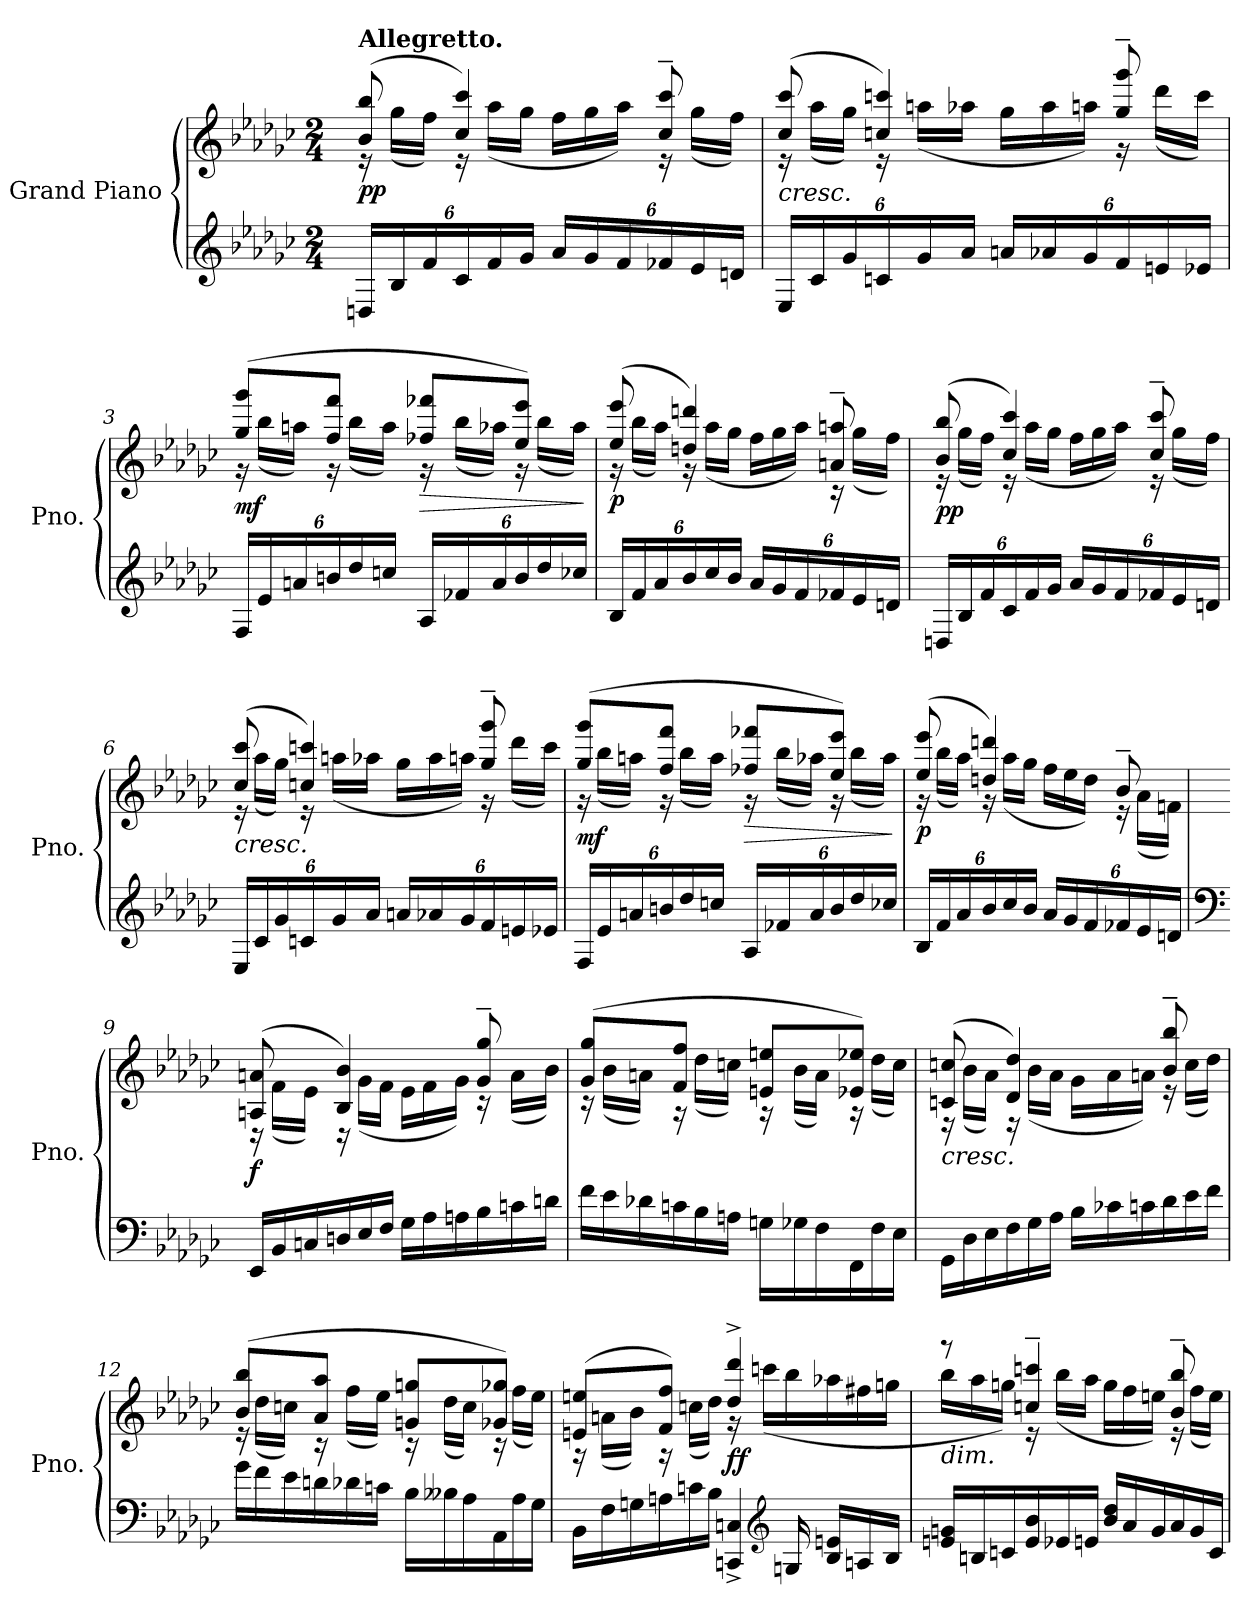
**kern	**kern	**dynam
*part1	*part1	*part1
*staff2	*staff1	*staff1/2
*I"Grand Piano	*	*
*I'Pno.	*	*
*clefG2	*clefG2	*
*k[b-e-a-d-g-c-]	*k[b-e-a-d-g-c-]	*
*M2/4	*M2/4	*
*MM92	*MM92	*
=1	=1	=1
*	*^	*
*Xbrackettup	*	*Xtuplet	*
!	!LO:TX:a:B:t=Allegretto.	!	!
!	!	!	!LO:DY:b
24Dn/LL	(>8b-/ 8bb-/	24r	pp
24B-/	.	(>24gg-\LL	.
24f/	.	24ff\JJ)	.
24c-/	4cc-/ 4ccc-/)	24r	.
24f/	.	(>24aa-\LL	.
24g-/JJ	.	24gg-\JJ	.
24a-/LL	.	24ff\LL	.
24g-/	.	24gg-\	.
24f/	.	24aa-\JJ)	.
24f-X/	8cc-/~ 8ccc-/~	24r	.
24e-/	.	(>24gg-\LL	.
24dn/JJ	.	24ff\JJ)	.
=2	=2	=2	=2
!	!LO:TX:b:i:t=cresc.	!	!
24E-/LL	(>8cc-/ 8ccc-/	24r	.
24c-/	.	(>24aa-\LL	.
24g-/	.	24gg-\JJ)	.
24cn/	4ccn/ 4cccn/)	24r	.
24g-/	.	(>24aan\LL	.
24a-/JJ	.	24aa-X\JJ	.
24an/LL	.	24gg-\LL	.
24a-X/	.	24aa-\	.
24g-/	.	24aan\JJ)	.
24f/	8gg-/~ 8ggg-/~	24r	.
24en/	.	(>24ddd-\LL	.
24e-X/JJ	.	24ccc\JJ)	.
!!LO:LB:g=z	!!
=3	=3	=3	=3
!	!	!	!LO:DY:b
24F/LL	(>8gg-/ 8ggg-/L	24r	mf
24e-/	.	(>24bb-\LL	.
24an/	.	24aan\JJ)	.
24bn/	8ff/ 8fff/J	24r	.
24dd-/	.	(>24bb-\LL	.
24ccn/JJ	.	24aa\JJ)	.
!	!	!	!LO:HP:b
24A-/LL	8ff-X/ 8fff-X/L	24r	>
24f-X/	.	(>24bb-\LL	.
24a/	.	24aa-X\JJ)	.
24b/	8ee-/ 8eee-/J)	24r	.
24dd-/	.	(>24bb-\LL	.
24cc-X/JJ	.	24aa-\JJ)	.
*	*v	*v	*
.	.	]
=4	=4	=4
*	*^	*
!	!	!	!LO:DY:b
24B-/LL	(>8ee-/ 8eee-/	24r	p
24f/	.	(>24bb-\LL	.
24a-/	.	24aa-\JJ)	.
24b-/	4ddn/ 4dddn/)	24r	.
24cc-/	.	(>24aa-\LL	.
24b-/JJ	.	24gg-\JJ	.
24a-/LL	.	24ff\LL	.
24g-/	.	24gg-\	.
24f/	.	24aa-\JJ)	.
24f-X/	8an/~ 8aan/~	24r	.
24e-/	.	(>24gg-\LL	.
24dn/JJ	.	24ff\JJ)	.
=5	=5	=5	=5
!	!	!	!LO:DY:b
24Dn/LL	(>8b-/ 8bb-/	24r	pp
24B-/	.	(>24gg-\LL	.
24f/	.	24ff\JJ)	.
24c-/	4cc-/ 4ccc-/)	24r	.
24f/	.	(>24aa-\LL	.
24g-/JJ	.	24gg-\JJ	.
24a-/LL	.	24ff\LL	.
24g-/	.	24gg-\	.
24f/	.	24aa-\JJ)	.
24f-X/	8cc-/~ 8ccc-/~	24r	.
24e-/	.	(>24gg-\LL	.
24dn/JJ	.	24ff\JJ)	.
!!LO:LB:g=z	!!
=6	=6	=6	=6
!	!LO:TX:b:i:t=cresc.	!	!
24E-/LL	(>8cc-/ 8ccc-/	24r	.
24c-/	.	(>24aa-\LL	.
24g-/	.	24gg-\JJ)	.
24cn/	4ccn/ 4cccn/)	24r	.
24g-/	.	(>24aan\LL	.
24a-/JJ	.	24aa-X\JJ	.
24an/LL	.	24gg-\LL	.
24a-X/	.	24aa-\	.
24g-/	.	24aan\JJ)	.
24f/	8gg-/~ 8ggg-/~	24r	.
24en/	.	(>24ddd-\LL	.
24e-X/JJ	.	24ccc\JJ)	.
=7	=7	=7	=7
!	!	!	!LO:DY:b
24F/LL	(>8gg-/ 8ggg-/L	24r	mf
24e-/	.	(>24bb-\LL	.
24an/	.	24aan\JJ)	.
24bn/	8ff/ 8fff/J	24r	.
24dd-/	.	(>24bb-\LL	.
24ccn/JJ	.	24aa\JJ)	.
!	!	!	!LO:HP:b
24A-/LL	8ff-X/ 8fff-X/L	24r	>
24f-X/	.	(>24bb-\LL	.
24a/	.	24aa-X\JJ)	.
24b/	8ee-/ 8eee-/J)	24r	.
24dd-/	.	(>24bb-\LL	.
24cc-X/JJ	.	24aa-\JJ)	.
*	*v	*v	*
.	.	]
=8	=8	=8
*	*^	*
!	!	!	!LO:DY:b
24B-/LL	(>8ee-/ 8eee-/	24r	p
24f/	.	(>24bb-\LL	.
24a-/	.	24aa-\JJ)	.
24b-/	4ddn/ 4dddn/)	24r	.
24cc-/	.	(>24aa-\LL	.
24b-/JJ	.	24gg-\JJ	.
24a-/LL	.	24ff\LL	.
24g-/	.	24ee-\	.
24f/	.	24dd\JJ)	.
24f-X/	8b-~/	24r	.
24e-/	.	(>24a-\LL	.
24dn/JJ	.	24fn\JJ)	.
!!LO:LB:g=z	!!
=9	=9	=9	=9
*clefF4	*	*	*
*Xtuplet	*	*	*
!	!	!	!LO:DY:b
24EE-/LL	(>8An/ 8an/	24r	f
24BB-/	.	(>24f\LL	.
24Cn/	.	24e-\JJ)	.
24Dn/	4B-/ 4b-/)	24r	.
24E-/	.	(>24g-\LL	.
24F/JJ	.	24f\JJ	.
24G-\LL	.	24e-\LL	.
24A-\	.	24f\	.
24An\	.	24g-\JJ)	.
24B-\	8g-/~ 8gg-/~	24r	.
24cn\	.	(>24a\LL	.
24dn\JJ	.	24b-\JJ)	.
=10	=10	=10	=10
24f\LL	(>8g-/ 8gg-/L	24r	.
24e-\	.	(>24b-\LL	.
24d-X\	.	24an\JJ)	.
24cn\	8f/ 8ff/J	24r	.
24B-\	.	(>24dd-\LL	.
24An\JJ	.	24ccn\JJ)	.
24Gn\LL	8en/ 8een/L	24r	.
24G-X\	.	(>24b-\LL	.
24F\	.	24a\JJ)	.
24FF\	8e-X/ 8ee-X/J)	24r	.
24F\	.	(>24dd-\LL	.
24E-\JJ	.	24cc\JJ)	.
=11	=11	=11	=11
!	!LO:TX:b:i:t=cresc.	!	!
24GG-\LL	(>8cn/ 8ccn/	24r	.
24D-\	.	(>24b-\LL	.
24E-\	.	24a-\JJ)	.
24F\	4d-/ 4dd-/)	24r	.
24G-\	.	(>24b-\LL	.
24A-\JJ	.	24a-\JJ	.
24B-\LL	.	24g-\LL	.
24c-X\	.	24a-\	.
24cn\	.	24an\JJ)	.
24d-\	8b-/~ 8bb-/~	24r	.
24e-\	.	(>24cc\LL	.
24f\JJ	.	24dd-\JJ)	.
!!LO:PB:g=z	!!
=12	=12	=12	=12
24g-\LL	(>8b-/ 8bb-/L	24r	.
24f\	.	(>24dd-\LL	.
24e-\	.	24ccn\JJ)	.
24dn\	8a-/ 8aa-/J	24r	.
24d-X\	.	(>24ff\LL	.
24cn\JJ	.	24ee-\JJ)	.
24B-\LL	8gn/ 8ggn/L	24r	.
24B--X\	.	(>24dd-\LL	.
24A-\	.	24cc\JJ)	.
24AA-\	8g-X/ 8gg-X/J)	24r	.
24A-\	.	(>24ff\LL	.
24G-\JJ	.	24ee-\JJ)	.
=13	=13	=13	=13
*^	*	*	*
24BB-\LL	4ryy	(>8en/ 8een/L	24r	.
24F\	.	.	(>24an\LL	.
24Gn\	.	.	24b-\JJ)	.
24An\	.	8f/ 8ff/J)	24r	.
24cn\	.	.	(>24ccn\LL	.
24B-\JJ	.	.	24dd-\JJ)	.
!	!	!	!	!LO:DY:b
12ryy	4CCn/^ 4Cn/^	4dd-/^ 4ddd-/^	24r	ff
.	.	.	(>24cccn\LL	.
*clefG2	*	*	*	*
24Gn/	.	.	24bb-\	.
24B-/ 24en/LL	.	.	24aa-X\	.
24An/	.	.	24ff#X\	.
24B-/JJ	.	.	24ggn\JJ	.
*v	*v	*	*	*
=14	=14	=14	=14
!	!LO:TX:b:i:t=dim.	!	!
24en/ 24gn/LL	8r	24bb-\LL	.
24Bn/	.	24aa-\	.
24cn/	.	24ggn\JJ)	.
24e/ 24b-/	4ccn/~ 4cccn/~	24r	.
24e-X/	.	(>24bb-\LL	.
24en/JJ	.	24aa-\JJ	.
24b-/ 24dd-/LL	.	24gg\LL	.
24a-/	.	24ff\	.
24g/	.	24een\JJ)	.
24a-/	8b-/~ 8bb-/~	24r	.
24g/	.	(>24ff\LL	.
24c/JJ	.	24ee\JJ)	.
*	*v	*v	*
=	=	=
*-	*-	*-
